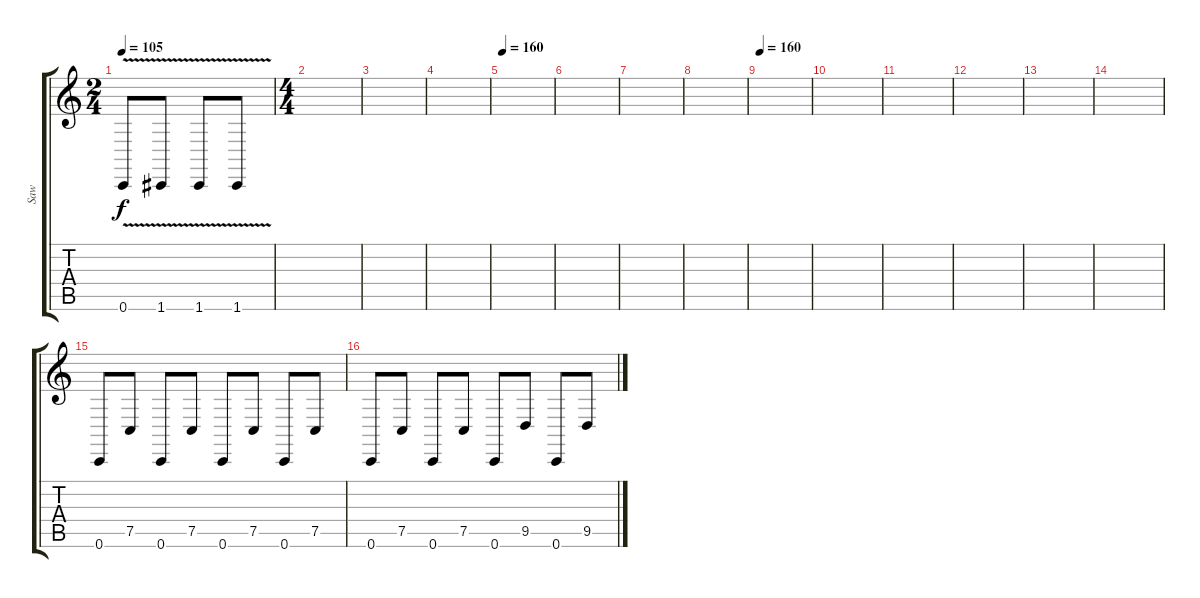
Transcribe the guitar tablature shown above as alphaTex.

\track ("Saw" "Saw") {instrument lead2sawtooth}
\staff {score tabs}
\tuning (C4 G3 Eb3 Bb2 F2 C2) {hide}
\ts (2 4)
\tempo 105
\clef g2
\ks c
0.6{v}.8{dy f} 1.6{v}.8 1.6{v}.8 1.6{v}.8 |
\ts (4 4)
|
|
|
\tempo 160
|
|
|
|
\tempo 160
|
|
|
|
|
|
0.6.8{volume 4} 7.5.8 0.6.8 7.5.8 0.6.8 7.5.8 0.6.8 7.5.8 |
0.6.8 7.5.8 0.6.8 7.5.8 0.6.8{volume 7} 9.5.8 0.6.8 9.5.8
